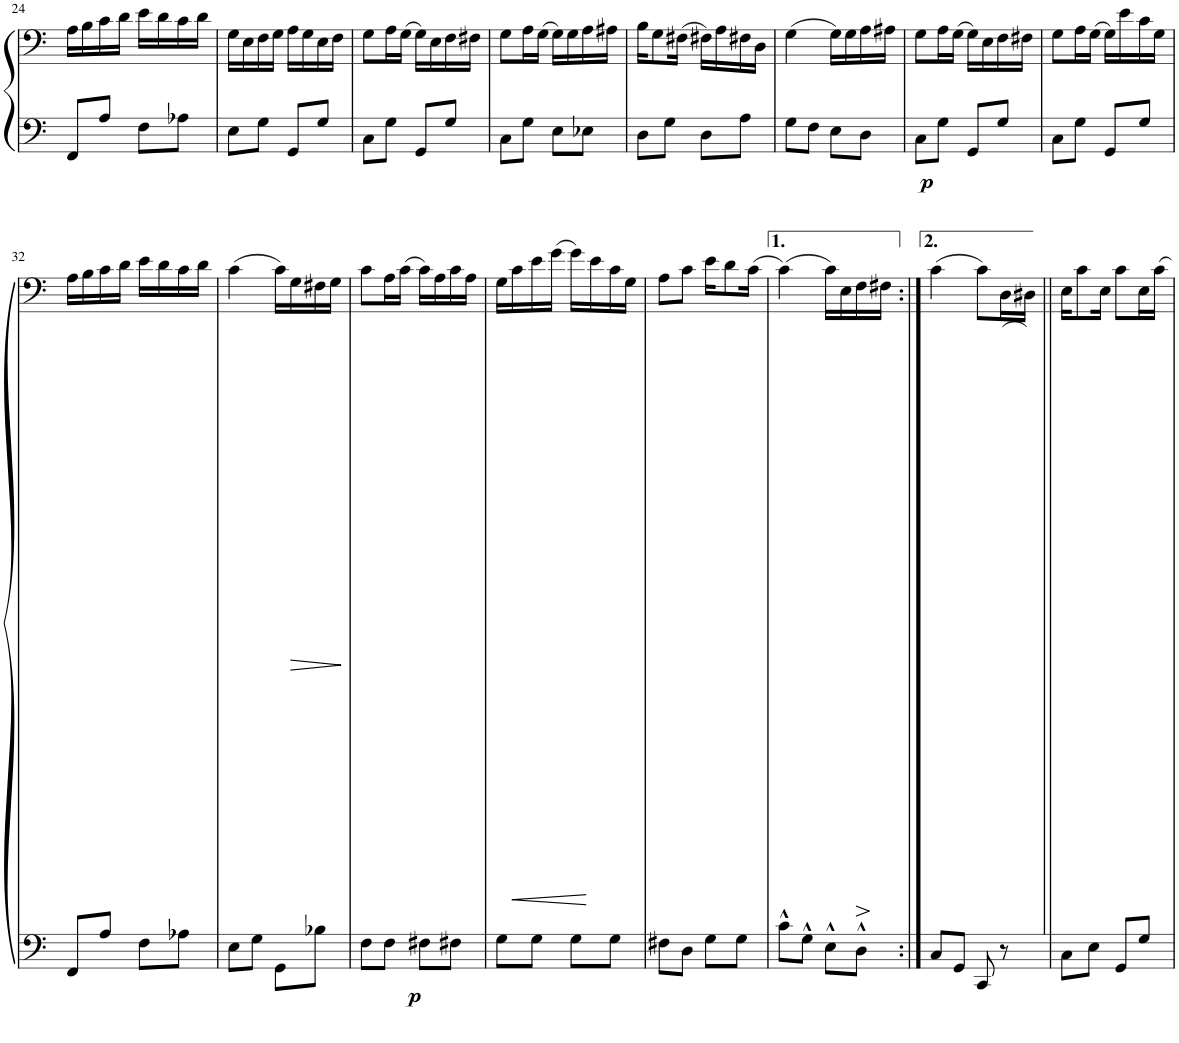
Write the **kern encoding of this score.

**kern	**kern	**dynam
*part1	*part1	*part1
*staff2	*staff1	*staff1/2
*I"Piano	*	*
*I'Pno	*	*
!!LO:PB:g=z
*clefF4	*clefF4	*
*k[]	*k[]	*
*M2/4	*M2/4	*
=24	=24	=24
8FF/L	16A\LL	.
.	16B\	.
8A/J	16c\	.
.	16d\JJ	.
8F\L	16e\LL	.
.	16d\	.
8A-X\J	16c\	.
.	16d\JJ	.
=25	=25	=25
8E\L	16G\LL	.
.	16E\	.
8G\J	16F\	.
.	16G\JJ	.
8GG/L	16A\LL	.
.	16G\	.
8G/J	16E\	.
.	16F\JJ	.
=26	=26	=26
8C\L	8G\L	.
8G\J	16A\L	.
.	(16G\JJ	.
8GG/L	16G\LL)	.
.	16E\	.
8G/J	16F\	.
.	16F#X\JJ	.
=27	=27	=27
8C\L	8G\L	.
8G\J	16A\L	.
.	(16G\JJ	.
8E\L	16G\LL)	.
.	16G\	.
8E-X\J	16A\	.
.	16A#X\JJ	.
=28	=28	=28
8D\L	16B\KL	.
.	8G\	.
8G\J	.	.
.	(16F#X\Jk	.
8D\L	16F#X\LL)	.
.	16A\	.
8A\J	16F#X\	.
.	16D\JJ	.
=29	=29	=29
8G\L	(4G\	.
8F\J	.	.
8E\L	16G\LL)	.
.	16G\	.
8D\J	16A\	.
.	16A#X\JJ	.
=30	=30	=30
!	!	!LO:DY:b=2
8C\L	8G\L	p
8G\J	16A\L	.
.	(16G\JJ	.
8GG/L	16G\LL)	.
.	16E\	.
8G/J	16F\	.
.	16F#X\JJ	.
=31	=31	=31
8C\L	8G\L	.
8G\J	16A\L	.
.	(16G\JJ	.
8GG/L	16G\LL)	.
.	16e\	.
8G/J	16c\	.
.	16G\JJ	.
!!LO:LB:g=z
=32	=32	=32
8FF/L	16A\LL	.
.	16B\	.
8A/J	16c\	.
.	16d\JJ	.
8F\L	16e\LL	.
.	16d\	.
8A-X\J	16c\	.
.	16d\JJ	.
=33	=33	=33
8E\L	(4c\	.
8G\J	.	.
8GG\L	16c\LL)	.
!	!	!LO:HP:b
.	16G\	>
8B-X\J	16F#X\	.
.	16G\JJ	.
.	.	]
=34	=34	=34
!	!	!LO:DY:b=2
8F\L	8c\L	p
8F\J	16A\L	.
.	(16c\JJ	.
8F#X\L	16c\LL)	.
.	16A\	.
8F#X\J	16c\	.
.	16A\JJ	.
=35	=35	=35
8G\L	16G\LL	.
!	!	!LO:HP:b
.	16c\	<
8G\J	16e\	.
.	(16g\JJ	.
8G\L	16g\LL)	.
.	16e\	.
8G\J	16c\	.
.	16G\JJ	.
.	.	[
=36	=36	=36
8F#X\L	8A\L	.
8D\J	8c\J	.
8G\L	16e\KL	.
.	8d\	.
8G\J	.	.
.	(16c\Jk	.
=37	=37	=37
8c^^\L	(4c\)	.
8G^^\J	.	.
8E^^\L	16c\LL)	.
.	16E\	.
!	!	!LO:HP:b
8D^^\J	16F\	>
.	16F#X\JJ	.
.	.	]
=38:|!	=38:|!	=38:|!
8C/L	(4c\	.
8GG/J	.	.
8CC/	8c\L)	.
8r	(16D\L	.
.	16D#X\JJ)	.
=39||	=39||	=39||
8C\L	16E\KL	.
.	8c\	.
8E\J	.	.
.	16E\Jk	.
8GG/L	8c\L	.
8G/J	16E\L	.
.	16c\JJ	.
=	=	=
*-	*-	*-
